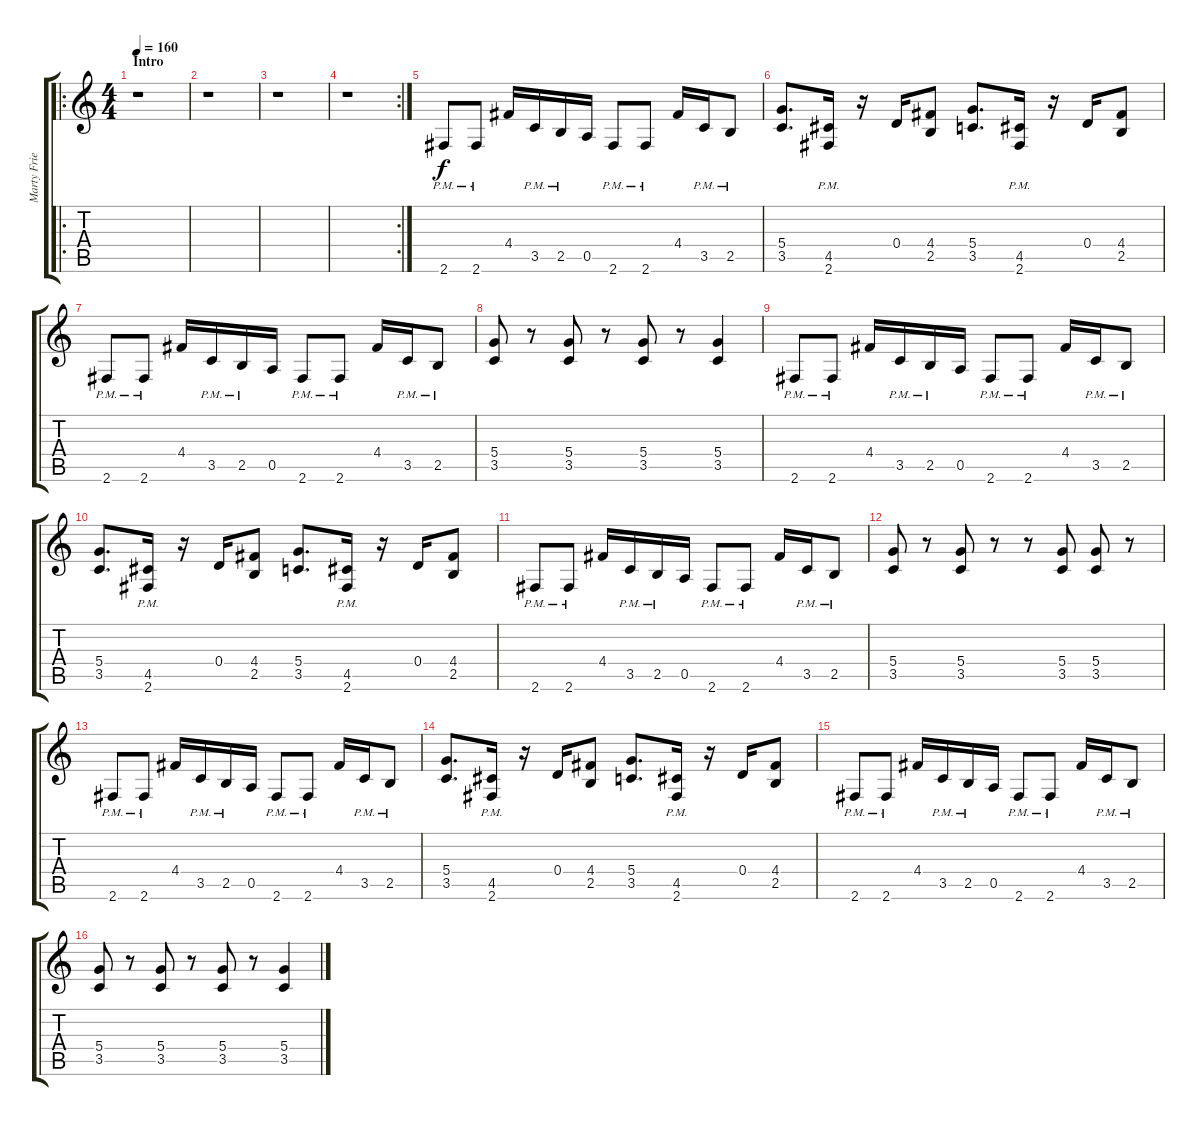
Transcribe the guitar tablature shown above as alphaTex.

\track ("Marty Friedman" "Marty Frie") {instrument distortionguitar}
\staff {score tabs}
\tuning (E4 B3 G3 D3 A2 E2) {hide}
\ro
\ts (4 4)
\section ("" "Intro")
\tempo 160
\clef g2
\ks c
r.1{dy f instrument distortionguitar} |
r.1 |
r.1 |
\rc 2
r.1 |
2.6{pm}.8 2.6{pm}.8 4.4.16 3.5{pm}.16 2.5{pm}.16 0.5.16 2.6{pm}.8 2.6{pm}.8 4.4.16 3.5{pm}.16 2.5{pm}.8 |
(5.4 3.5).8{d} (4.5 2.6{pm}).16 r.16 0.4.16 (4.4 2.5).8 (5.4 3.5).8{d} (4.5 2.6{pm}).16 r.16 0.4.16 (4.4 2.5).8 |
2.6{pm}.8 2.6{pm}.8 4.4.16 3.5{pm}.16 2.5{pm}.16 0.5.16 2.6{pm}.8 2.6{pm}.8 4.4.16 3.5{pm}.16 2.5{pm}.8 |
(5.4 3.5).8 r.8 (5.4 3.5).8 r.8 (5.4 3.5).8 r.8 (5.4 3.5).4 |
2.6{pm}.8 2.6{pm}.8 4.4.16 3.5{pm}.16 2.5{pm}.16 0.5.16 2.6{pm}.8 2.6{pm}.8 4.4.16 3.5{pm}.16 2.5{pm}.8 |
(5.4 3.5).8{d} (4.5 2.6{pm}).16 r.16 0.4.16 (4.4 2.5).8 (5.4 3.5).8{d} (4.5 2.6{pm}).16 r.16 0.4.16 (4.4 2.5).8 |
2.6{pm}.8 2.6{pm}.8 4.4.16 3.5{pm}.16 2.5{pm}.16 0.5.16 2.6{pm}.8 2.6{pm}.8 4.4.16 3.5{pm}.16 2.5{pm}.8 |
(5.4 3.5).8 r.8 (5.4 3.5).8 r.8 r.8 (5.4 3.5).8 (5.4 3.5).8 r.8 |
2.6{pm}.8 2.6{pm}.8 4.4.16 3.5{pm}.16 2.5{pm}.16 0.5.16 2.6{pm}.8 2.6{pm}.8 4.4.16 3.5{pm}.16 2.5{pm}.8 |
(5.4 3.5).8{d} (4.5 2.6{pm}).16 r.16 0.4.16 (4.4 2.5).8 (5.4 3.5).8{d} (4.5 2.6{pm}).16 r.16 0.4.16 (4.4 2.5).8 |
2.6{pm}.8 2.6{pm}.8 4.4.16 3.5{pm}.16 2.5{pm}.16 0.5.16 2.6{pm}.8 2.6{pm}.8 4.4.16 3.5{pm}.16 2.5{pm}.8 |
(5.4 3.5).8 r.8 (5.4 3.5).8 r.8 (5.4 3.5).8 r.8 (5.4 3.5).4
